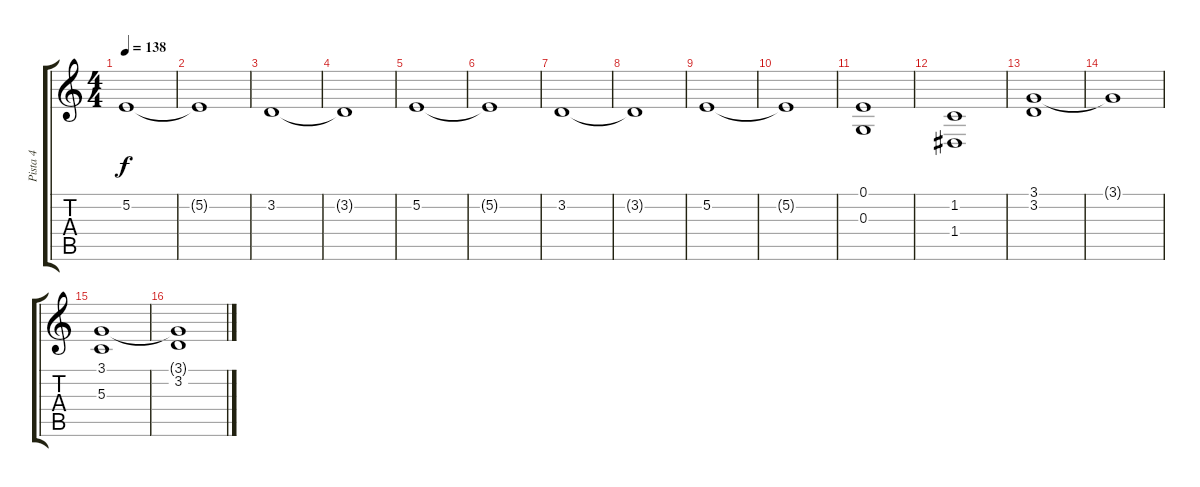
\track ("Pista 4" "Pista 4") {instrument pad2warm}
\staff {score tabs}
\tuning (E4 B3 G3 D3 A2 E2) {hide}
\ts (4 4)
\tempo 138
\clef g2
\ks c
5.2.1{dy f} |
5.2{t}.1 |
3.2.1 |
3.2{t}.1 |
5.2.1 |
5.2{t}.1 |
3.2.1 |
3.2{t}.1 |
5.2.1 |
5.2{t}.1 |
(0.1 0.3).1 |
(1.2 1.4).1 |
(3.1 3.2).1 |
3.1{t}.1 |
(3.1 5.3).1 |
(3.1{t} 3.2).1
